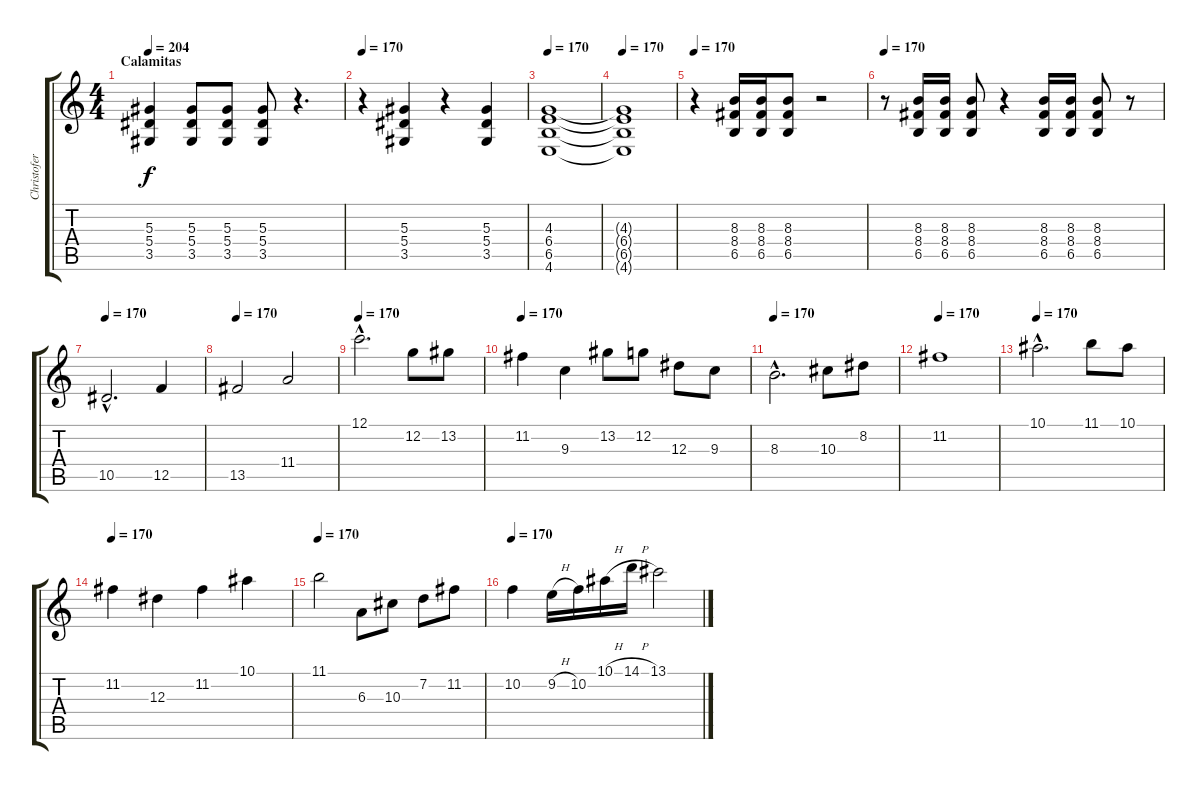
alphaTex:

\track ("Christofer" "Christofer") {instrument distortionguitar}
\staff {score tabs}
\tuning (C4 G3 Eb3 Bb2 F2 C2) {hide}
\ts (4 4)
\section ("" "Calamitas")
\tempo 204
\tempo 170
\tempo 204
\clef g2
\ks c
(5.3 5.4 3.5).4{dy f instrument distortionguitar} (5.3 5.4 3.5).8 (5.3 5.4 3.5).8 (5.3 5.4 3.5).8 r.4{d} |
\tempo 170
r.4 (5.3 5.4 3.5).4 r.4 (5.3 5.4 3.5).4 |
\tempo 170
(4.3 6.4 6.5 4.6).1 |
\tempo 170
(4.3{t} 6.4{t} 6.5{t} 4.6{t}).1 |
\tempo 170
r.4 (8.3 8.4 6.5).16 (8.3 8.4 6.5).16 (8.3 8.4 6.5).8 r.2 |
\tempo 170
r.8 (8.3 8.4 6.5).16 (8.3 8.4 6.5).16 (8.3 8.4 6.5).8 r.4 (8.3 8.4 6.5).16 (8.3 8.4 6.5).16 (8.3 8.4 6.5).8 r.8 |
\tempo 170
10.5{hac}.2{d} 12.5.4 |
\tempo 170
13.5.2 11.4.2 |
\tempo 170
12.1{hac}.2{d} 12.2.8 13.2.8 |
\tempo 170
11.2.4 9.3.4 13.2.8 12.2.8 12.3.8 9.3.8 |
\tempo 170
8.3{hac}.2{d} 10.3.8 8.2.8 |
\tempo 170
11.2.1 |
\tempo 170
10.1{hac}.2{d} 11.1.8 10.1.8 |
\tempo 170
11.2.4 12.3.4 11.2.4 10.1.4 |
\tempo 170
11.1.2 6.3.8 10.3.8 7.2.8 11.2.8 |
\tempo 170
10.2.4 9.2{h}.16 10.2.16 10.1{h}.16 14.1{h}.16 13.1.2
